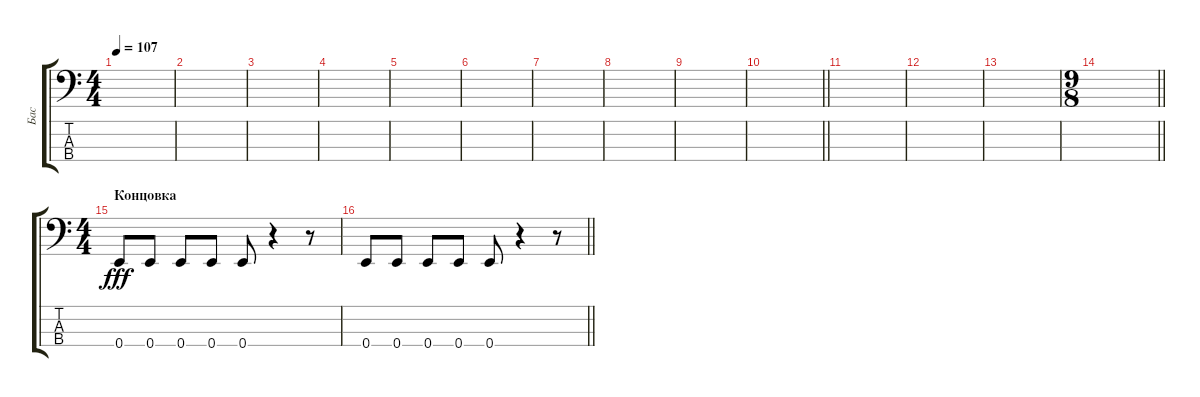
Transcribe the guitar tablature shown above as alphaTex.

\track ("Бас" "Бас") {instrument electricbassfinger}
\staff {score tabs}
\tuning (G2 D2 A1 E1) {hide}
\ts (4 4)
\tempo 107
\clef f4
\ks c
|
|
|
|
|
|
|
|
|
\barLineRight lightlight
|
|
|
|
\ts (9 8)
\barLineRight lightlight
|
\ts (4 4)
\section ("" "Концовка")
0.4.8{dy fff} 0.4.8 0.4.8 0.4.8 0.4.8 r.4 r.8 |
\barLineRight lightlight
0.4.8 0.4.8 0.4.8 0.4.8 0.4.8 r.4 r.8
